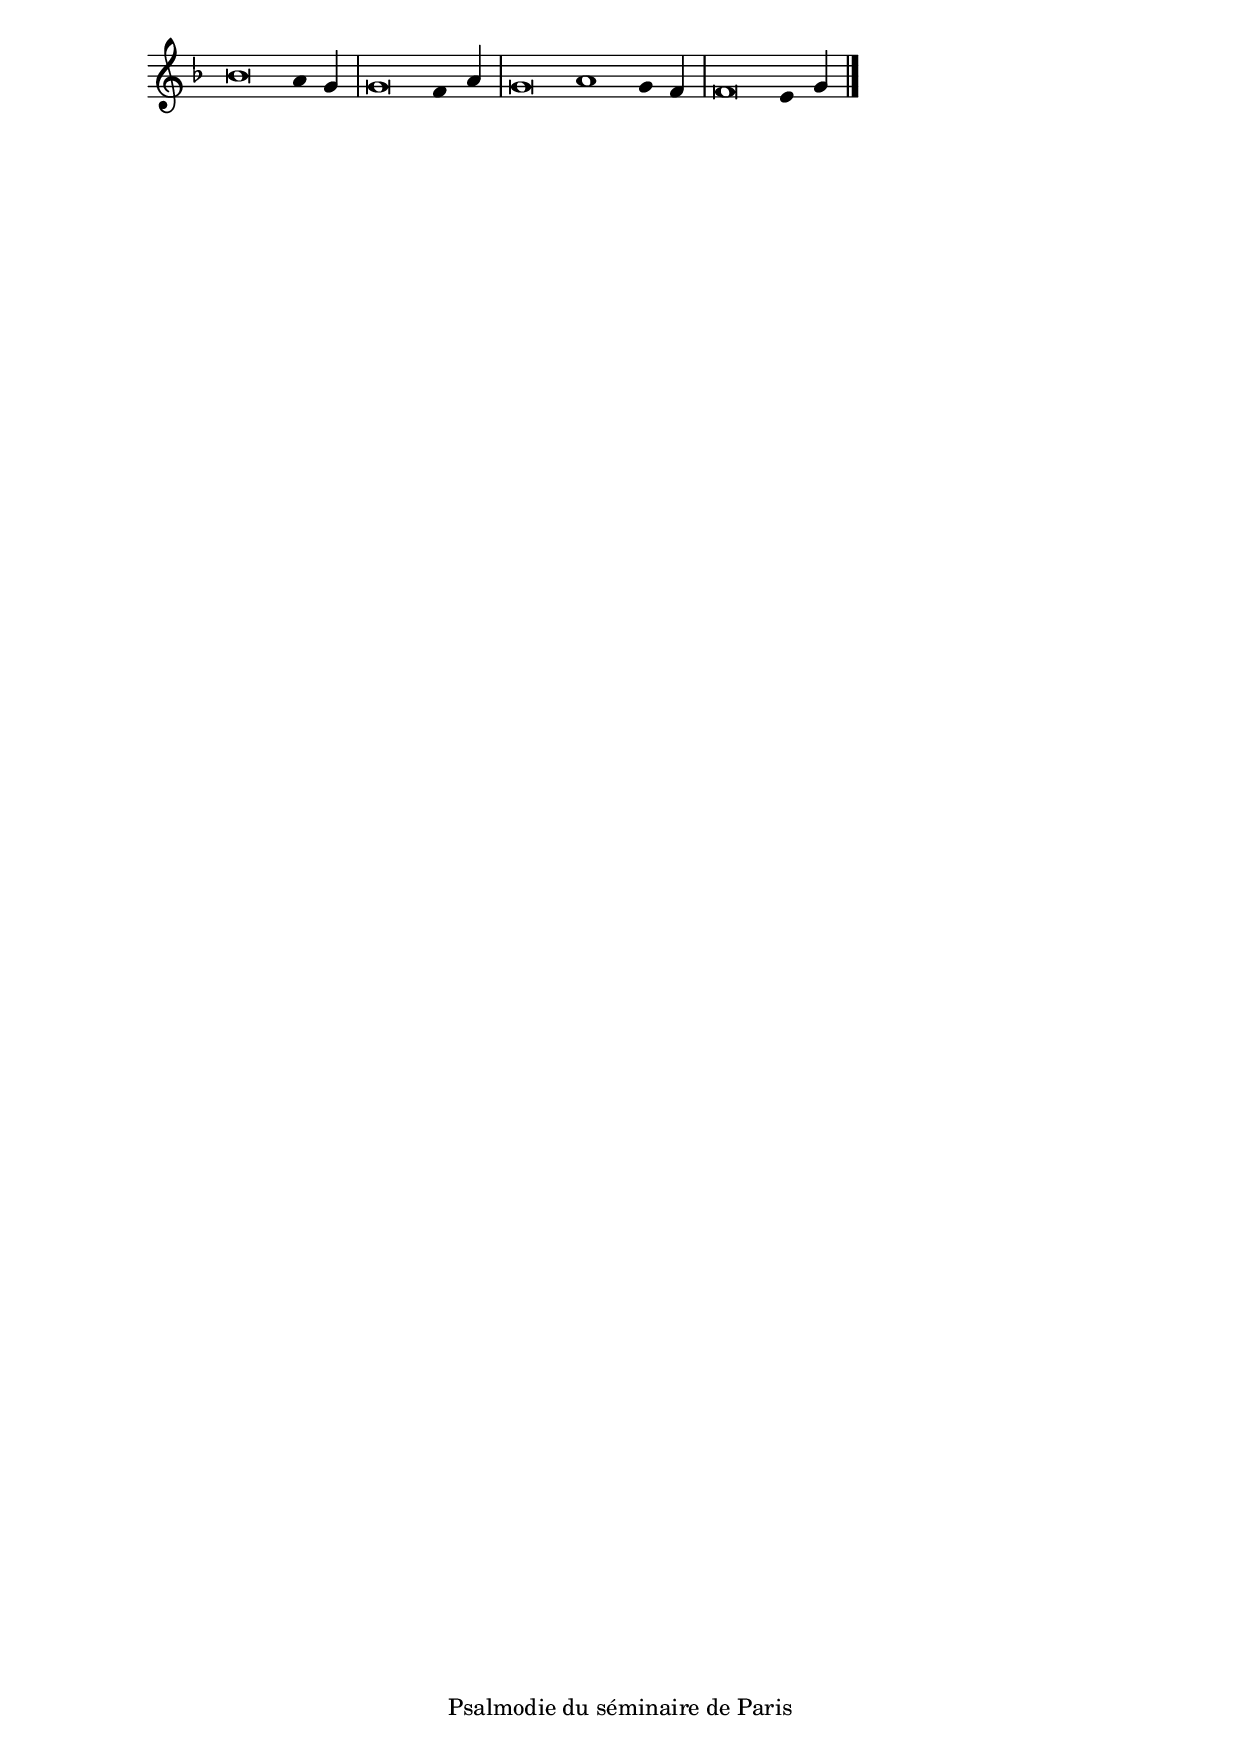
\version "2.20.0"
\language "italiano"

stemOff = \hide Staff.Stem
stemOn  = \undo \stemOff

\header {
  %title = "Psaume 147"
  %tagline = ##f
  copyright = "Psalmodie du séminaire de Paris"
}

\score {
  \new Staff \with { \remove "Time_signature_engraver" }
  \relative
  {
    \key fa \major
    \cadenzaOn
    \stemOff sib'\breve la4 \stemOn sol4
    \bar "|"
    \stemOff sol\breve fa4 \stemOn la4
    \bar "|"
    \stemOff sol\breve la1 sol4 \stemOn fa4
    \bar "|"
    \stemOff fa\breve mi4 \stemOn sol4
    \bar "|."
  }
}